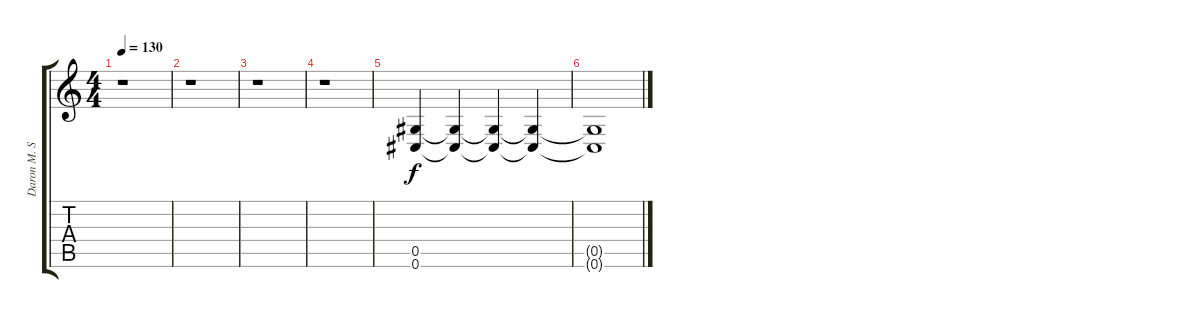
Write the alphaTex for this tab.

\track ("Daron M. Solo" "Daron M. S") {instrument overdrivenguitar}
\staff {score tabs}
\tuning (Eb4 Bb3 Gb3 Db3 Ab2 Db2) {hide}
\ts (4 4)
\tempo 130
\clef g2
\ks c
r.1{dy f} |
r.1 |
r.1 |
r.1 |
(0.5 0.6).4 (0.5{t} 0.6{t}).4 (0.5{t} 0.6{t}).4 (0.5{t} 0.6{t}).4 |
(0.5{t} 0.6{t}).1
